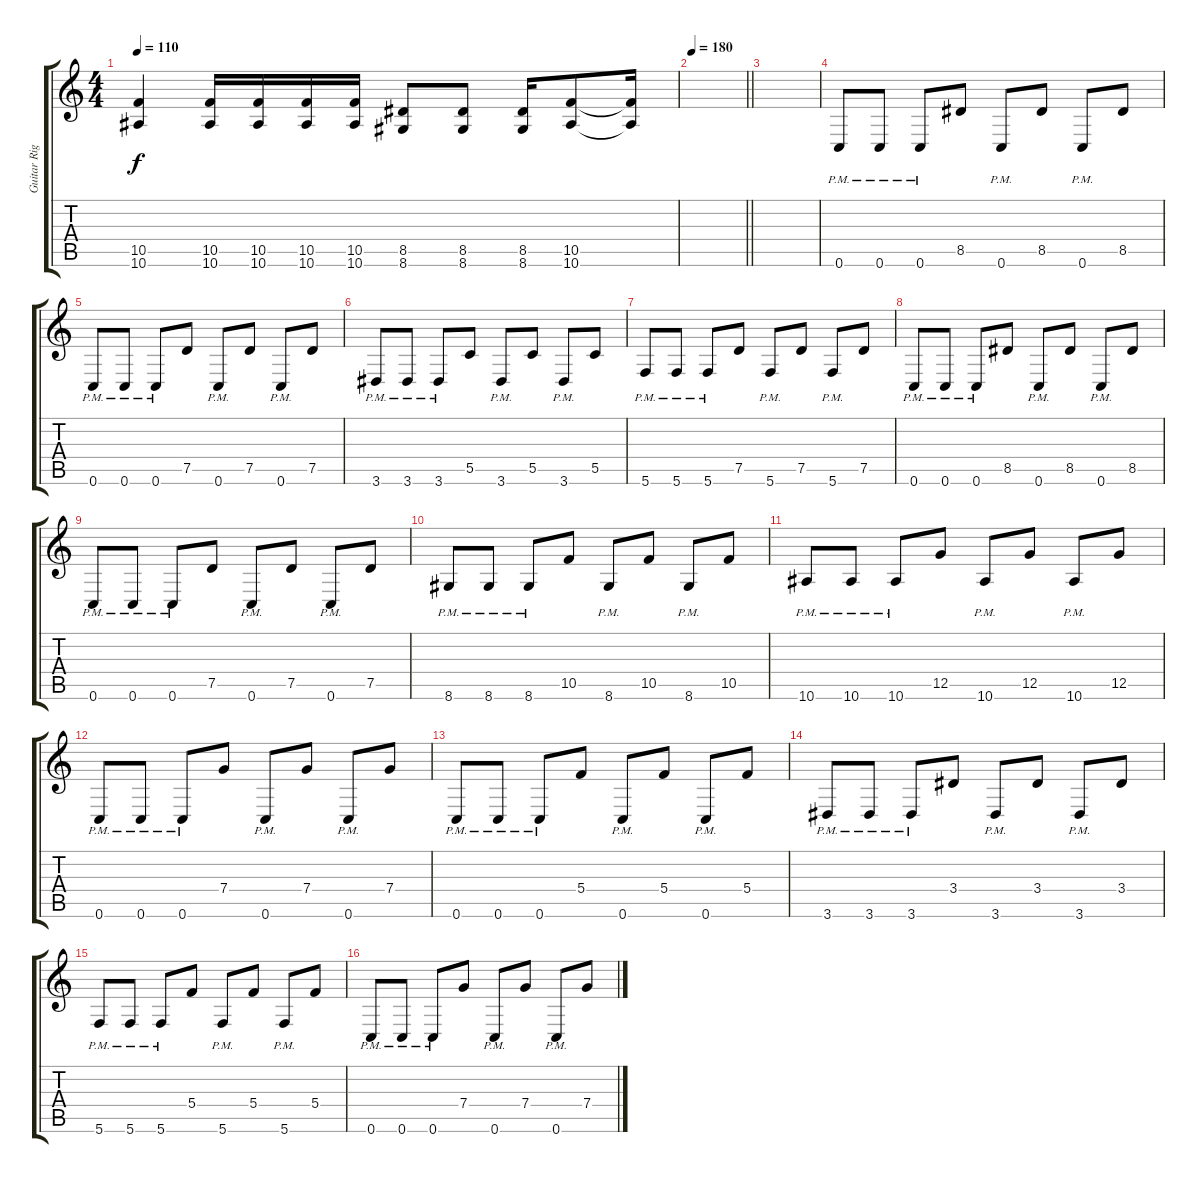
\track ("Guitar Right" "Guitar Rig") {instrument distortionguitar}
\staff {score tabs}
\tuning (D4 A3 F3 C3 G2 C2) {hide}
\ts (4 4)
\tempo 110
\clef g2
\ks c
(10.5 10.6).4{dy f} (10.5 10.6).16 (10.5 10.6).16 (10.5 10.6).16 (10.5 10.6).16 (8.5 8.6).8 (8.5 8.6).8 (8.5 8.6).16 (10.5 10.6).8 (10.5{t} 10.6{t}).16 |
\tempo 180
\barLineRight lightlight
|
|
0.6{pm}.8 0.6{pm}.8 0.6{pm}.8 8.5.8 0.6{pm}.8 8.5.8 0.6{pm}.8 8.5.8 |
0.6{pm}.8 0.6{pm}.8 0.6{pm}.8 7.5.8 0.6{pm}.8 7.5.8 0.6{pm}.8 7.5.8 |
3.6{pm}.8 3.6{pm}.8 3.6{pm}.8 5.5.8 3.6{pm}.8 5.5.8 3.6{pm}.8 5.5.8 |
5.6{pm}.8 5.6{pm}.8 5.6{pm}.8 7.5.8 5.6{pm}.8 7.5.8 5.6{pm}.8 7.5.8 |
0.6{pm}.8 0.6{pm}.8 0.6{pm}.8 8.5.8 0.6{pm}.8 8.5.8 0.6{pm}.8 8.5.8 |
0.6{pm}.8 0.6{pm}.8 0.6{pm}.8 7.5.8 0.6{pm}.8 7.5.8 0.6{pm}.8 7.5.8 |
8.6{pm}.8 8.6{pm}.8 8.6{pm}.8 10.5.8 8.6{pm}.8 10.5.8 8.6{pm}.8 10.5.8 |
10.6{pm}.8 10.6{pm}.8 10.6{pm}.8 12.5.8 10.6{pm}.8 12.5.8 10.6{pm}.8 12.5.8 |
0.6{pm}.8 0.6{pm}.8 0.6{pm}.8 7.4.8 0.6{pm}.8 7.4.8 0.6{pm}.8 7.4.8 |
0.6{pm}.8 0.6{pm}.8 0.6{pm}.8 5.4.8 0.6{pm}.8 5.4.8 0.6{pm}.8 5.4.8 |
3.6{pm}.8 3.6{pm}.8 3.6{pm}.8 3.4.8 3.6{pm}.8 3.4.8 3.6{pm}.8 3.4.8 |
5.6{pm}.8 5.6{pm}.8 5.6{pm}.8 5.4.8 5.6{pm}.8 5.4.8 5.6{pm}.8 5.4.8 |
0.6{pm}.8 0.6{pm}.8 0.6{pm}.8 7.4.8 0.6{pm}.8 7.4.8 0.6{pm}.8 7.4.8
